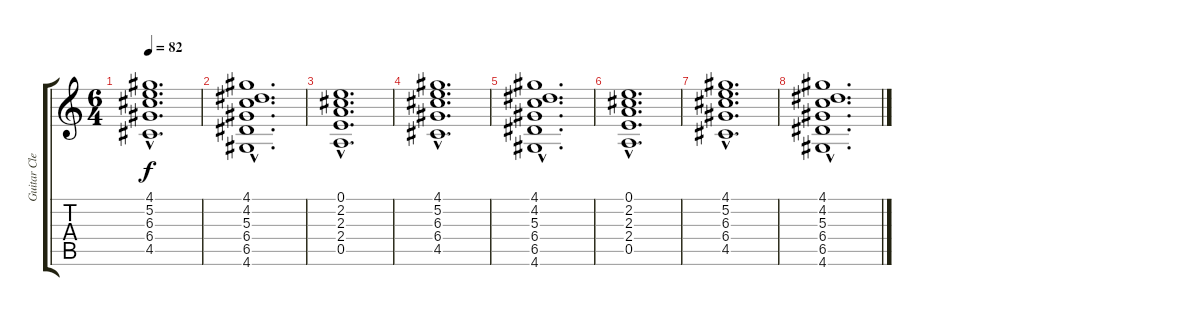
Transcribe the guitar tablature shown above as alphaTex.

\track ("Guitar Clean" "Guitar Cle") {instrument electricguitarjazz}
\staff {score tabs}
\tuning (E4 B3 G3 D3 A2 E2) {hide}
\ts (6 4)
\tempo 82
\clef g2
\ks c
(4.1{hac} 5.2{hac} 6.3{hac} 6.4{hac} 4.5{hac}).1{d dy f} |
(4.1{hac} 4.2{hac} 5.3{hac} 6.4{hac} 6.5{hac} 4.6{hac}).1{d} |
(0.1{hac} 2.2{hac} 2.3{hac} 2.4{hac} 0.5{hac}).1{d} |
(4.1{hac} 5.2{hac} 6.3{hac} 6.4{hac} 4.5{hac}).1{d} |
(4.1{hac} 4.2{hac} 5.3{hac} 6.4{hac} 6.5{hac} 4.6{hac}).1{d} |
(0.1{hac} 2.2{hac} 2.3{hac} 2.4{hac} 0.5{hac}).1{d volume 0} |
(4.1{hac} 5.2{hac} 6.3{hac} 6.4{hac} 4.5{hac}).1{d} |
(4.1{hac} 4.2{hac} 5.3{hac} 6.4{hac} 6.5{hac} 4.6{hac}).1{d}
